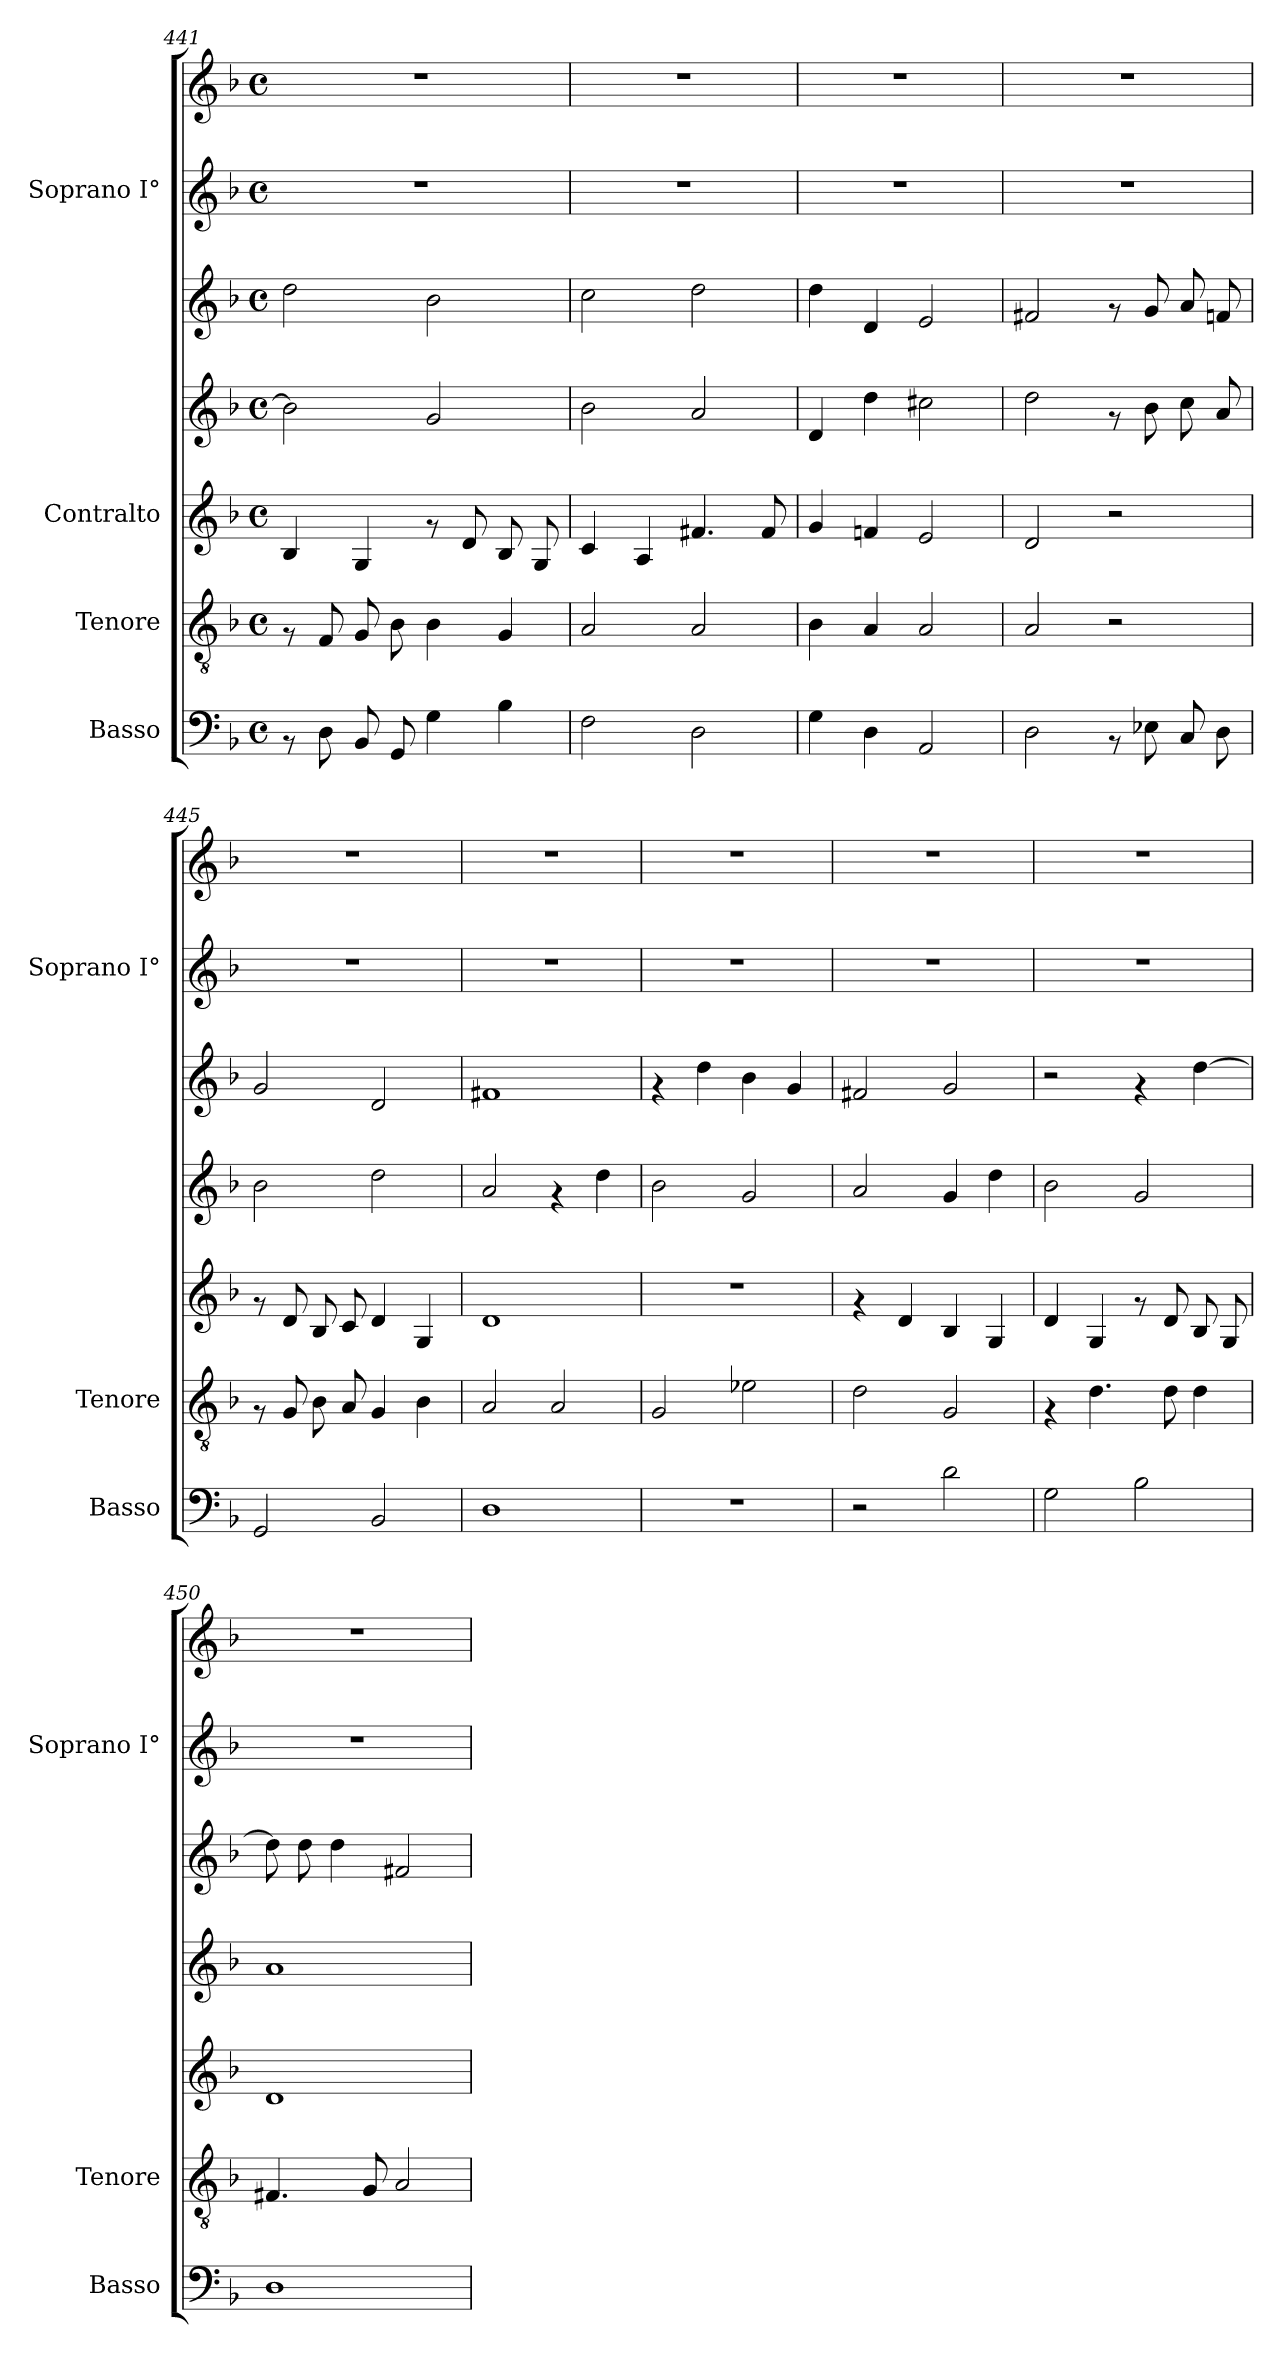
**kern	**kern	**kern	**kern	**kern	**kern	**kern
*part6	*part5	*part4	*part3	*part2	*part1	*part1
*staff7	*staff6	*staff5	*staff4	*staff3	*staff2	*staff1
*I"Basso	*I"Tenore	*I"Contralto	*	*	*I"Soprano I°	*
*I'Basso	*I'Tenore	*	*	*	*I'Soprano I°	*
*clefF4	*clefGv2	*clefG2	*clefG2	*clefG2	*clefG2	*clefG2
*k[b-]	*k[b-]	*k[b-]	*k[b-]	*k[b-]	*k[b-]	*k[b-]
*F:	*F:	*F:	*F:	*F:	*F:	*F:
*M4/4	*M4/4	*M4/4	*M4/4	*M4/4	*M4/4	*M4/4
*met(c)	*met(c)	*met(c)	*met(c)	*met(c)	*met(c)	*met(c)
=441	=441	=441	=441	=441	=441	=441
8rAA	8rF	4B-/	2b-\]	2dd\	1r	1r
8D\	8F/	.	.	.	.	.
8BB-/	8G/	4G/	.	.	.	.
8GG/	8B-\	.	.	.	.	.
4G\	4B-\	8rf	2g/	2b-\	.	.
.	.	8d/	.	.	.	.
4B-\	4G/	8B-/	.	.	.	.
.	.	8G/	.	.	.	.
=442	=442	=442	=442	=442	=442	=442
2F\	2A/	4c/	2b-\	2cc\	1r	1r
.	.	4A/	.	.	.	.
2D\	2A/	4.f#X/	2a/	2dd\	.	.
.	.	8f#/	.	.	.	.
=443	=443	=443	=443	=443	=443	=443
4G\	4B-\	4g/	4d/	4dd\	1r	1r
4D\	4A/	4fn/	4dd\	4d/	.	.
2AA/	2A/	2e/	2cc#X\	2e/	.	.
!!LO:PB:g=z
=444	=444	=444	=444	=444	=444	=444
2D\	2A/	2d/	2dd\	2f#X/	1r	1r
8rAA	2r	2r	8rf	8rf	.	.
8E-X\	.	.	8b-\	8g/	.	.
8C/	.	.	8cc\	8a/	.	.
8D\	.	.	8a/	8fn/	.	.
=445	=445	=445	=445	=445	=445	=445
2GG/	8rF	8rf	2b-\	2g/	1r	1r
.	8G/	8d/	.	.	.	.
.	8B-\	8B-/	.	.	.	.
.	8A/	8c/	.	.	.	.
2BB-/	4G/	4d/	2dd\	2d/	.	.
.	4B-\	4G/	.	.	.	.
=446	=446	=446	=446	=446	=446	=446
1D	2A/	1d	2a/	1f#X	1r	1r
.	2A/	.	4rf	.	.	.
.	.	.	4dd\	.	.	.
=447	=447	=447	=447	=447	=447	=447
1r	2G/	1r	2b-\	4rf	1r	1r
.	.	.	.	4dd\	.	.
.	2e-X\	.	2g/	4b-\	.	.
.	.	.	.	4g/	.	.
!!LO:LB:g=z
=448	=448	=448	=448	=448	=448	=448
2r	2d\	4rf	2a/	2f#X/	1r	1r
.	.	4d/	.	.	.	.
2d\	2G/	4B-/	4g/	2g/	.	.
.	.	4G/	4dd\	.	.	.
=449	=449	=449	=449	=449	=449	=449
2G\	4rF	4d/	2b-\	2r	1r	1r
.	4.d\	4G/	.	.	.	.
2B-\	.	8rf	2g/	4rf	.	.
.	8d\	8d/	.	.	.	.
.	4d\	8B-/	.	[>4dd\	.	.
.	.	8G/	.	.	.	.
=450	=450	=450	=450	=450	=450	=450
1D	4.F#X/	1d	1a	8dd\]	1r	1r
.	.	.	.	8dd\	.	.
.	.	.	.	4dd\	.	.
.	8G/	.	.	.	.	.
.	2A/	.	.	2f#X/	.	.
=	=	=	=	=	=	=
*-	*-	*-	*-	*-	*-	*-
